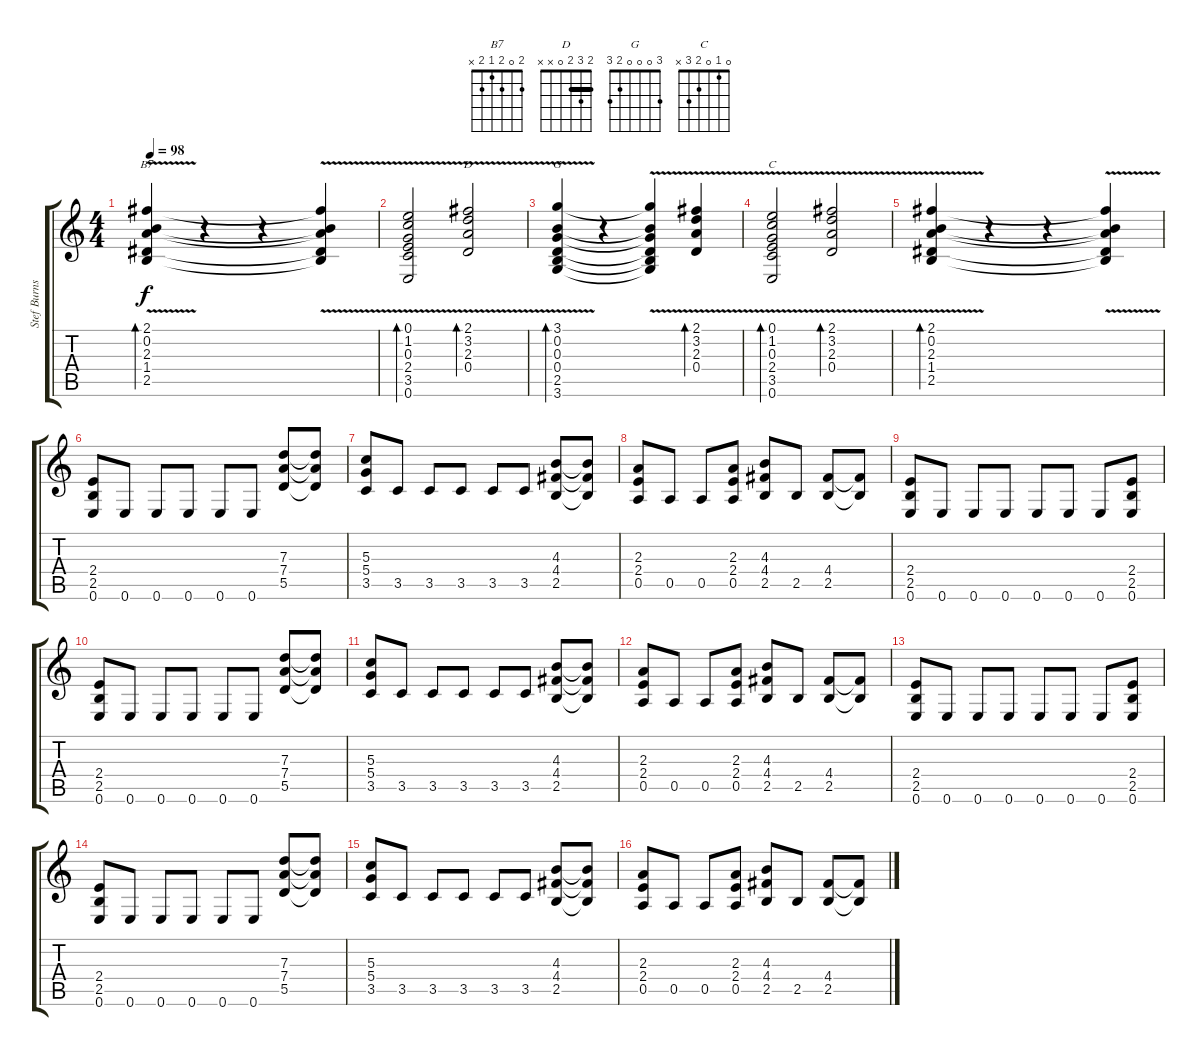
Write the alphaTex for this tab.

\track ("Stef Burns [guitar]" "Stef Burns") {instrument distortionguitar}
\staff {score tabs}
\tuning (E4 B3 G3 D3 A2 E2) {hide}
\chord ("B7" 2 0 2 1 2 x)
\chord ("D" 2 3 2 0 x x) {barre 2}
\chord ("G" 3 0 0 0 2 3)
\chord ("C" 0 1 0 2 3 x)
\ts (4 4)
\tempo 98
\clef g2
\ks c
(2.1{v} 0.2 2.3 1.4 2.5).4{bd 60 ch "B7" dy f} r.4 r.4 (2.1{t} 0.2{t} 2.3{t} 1.4{t} 2.5{t}).4 |
(0.1{v} 1.2 0.3 2.4 3.5 0.6).2{bd 60} (2.1{v} 3.2 2.3 0.4).2{bd 60 ch "D"} |
(3.1{v} 0.2 0.3 0.4 2.5 3.6).4{bd 60 ch "G"} r.4 (3.1{t} 0.2{t} 0.3{t} 0.4{t} 2.5{t} 3.6{t}).4 (2.1{v} 3.2 2.3 0.4).4{bd 60} |
(0.1{v} 1.2 0.3 2.4 3.5 0.6).2{bd 60 ch "C"} (2.1 3.2 2.3 0.4{v}).2{bd 60} |
(2.1{v} 0.2 2.3 1.4 2.5).4{bd 60} r.4 r.4 (2.1{t} 0.2{t} 2.3{t} 1.4{t} 2.5{t}).4 |
(2.4 2.5 0.6).8{instrument distortionguitar} 0.6.8 0.6.8 0.6.8 0.6.8 0.6.8 (7.3 7.4 5.5).8 (7.3{t} 7.4{t} 5.5{t}).8 |
(5.3 5.4 3.5).8 3.5.8 3.5.8 3.5.8 3.5.8 3.5.8 (4.3 4.4 2.5).8 (4.3{t} 4.4{t} 2.5{t}).8 |
(2.3 2.4 0.5).8 0.5.8 0.5.8 (2.3 2.4 0.5).8 (4.3 4.4 2.5).8 2.5.8 (4.4 2.5).8 (4.4{t} 2.5{t}).8 |
(2.4 2.5 0.6).8 0.6.8 0.6.8 0.6.8 0.6.8 0.6.8 0.6.8 (2.4 2.5 0.6).8 |
(2.4 2.5 0.6).8 0.6.8 0.6.8 0.6.8 0.6.8 0.6.8 (7.3 7.4 5.5).8 (7.3{t} 7.4{t} 5.5{t}).8 |
(5.3 5.4 3.5).8 3.5.8 3.5.8 3.5.8 3.5.8 3.5.8 (4.3 4.4 2.5).8 (4.3{t} 4.4{t} 2.5{t}).8 |
(2.3 2.4 0.5).8 0.5.8 0.5.8 (2.3 2.4 0.5).8 (4.3 4.4 2.5).8 2.5.8 (4.4 2.5).8 (4.4{t} 2.5{t}).8 |
(2.4 2.5 0.6).8 0.6.8 0.6.8 0.6.8 0.6.8 0.6.8 0.6.8 (2.4 2.5 0.6).8 |
(2.4 2.5 0.6).8 0.6.8 0.6.8 0.6.8 0.6.8 0.6.8 (7.3 7.4 5.5).8 (7.3{t} 7.4{t} 5.5{t}).8 |
(5.3 5.4 3.5).8 3.5.8 3.5.8 3.5.8 3.5.8 3.5.8 (4.3 4.4 2.5).8 (4.3{t} 4.4{t} 2.5{t}).8 |
(2.3 2.4 0.5).8 0.5.8 0.5.8 (2.3 2.4 0.5).8 (4.3 4.4 2.5).8 2.5.8 (4.4 2.5).8 (4.4{t} 2.5{t}).8
